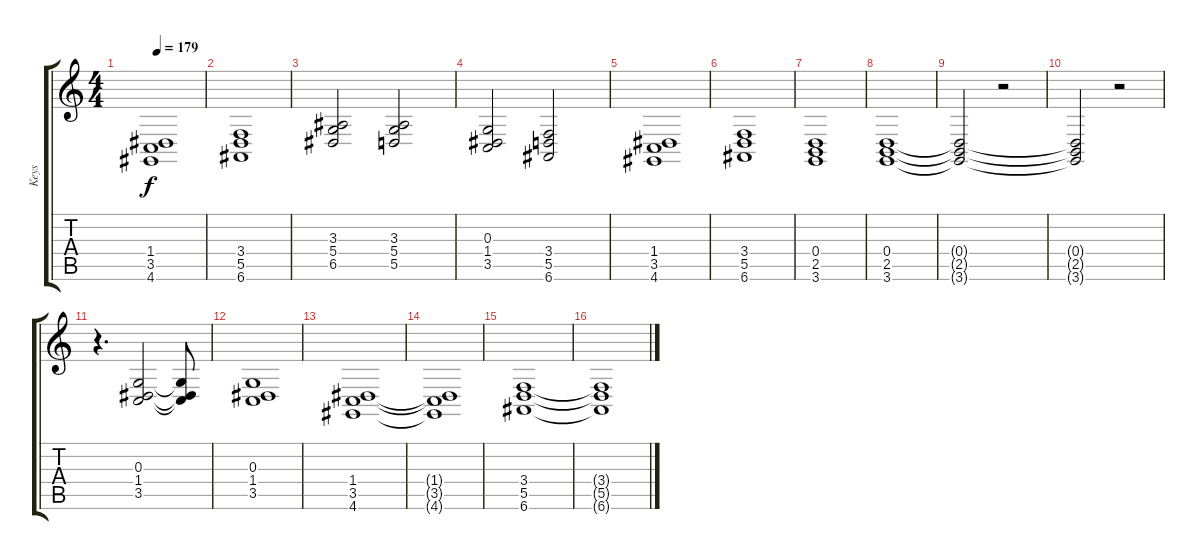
\track ("Keys" "Keys") {instrument lead2sawtooth}
\staff {score tabs}
\tuning (E4 B3 G3 D3 A2 E2) {hide}
\ts (4 4)
\tempo 179
\clef g2
\ks c
(1.4 3.5 4.6).1{dy f} |
(3.4 5.5 6.6).1 |
(3.3 5.4 6.5).2 (3.3 5.4 5.5).2 |
(0.3 1.4 3.5).2 (3.4 5.5 6.6).2 |
(1.4 3.5 4.6).1 |
(3.4 5.5 6.6).1 |
(0.4 2.5 3.6).1 |
(0.4 2.5 3.6).1 |
(0.4{t} 2.5{t} 3.6{t}).2 r.2 |
(0.4{t} 2.5{t} 3.6{t}).2 r.2 |
r.4{d} (0.3 1.4 3.5).2 (0.3{t} 1.4{t} 3.5{t}).8 |
(0.3 1.4 3.5).1 |
(1.4 3.5 4.6).1 |
(1.4{t} 3.5{t} 4.6{t}).1 |
(3.4 5.5 6.6).1 |
(3.4{t} 5.5{t} 6.6{t}).1
